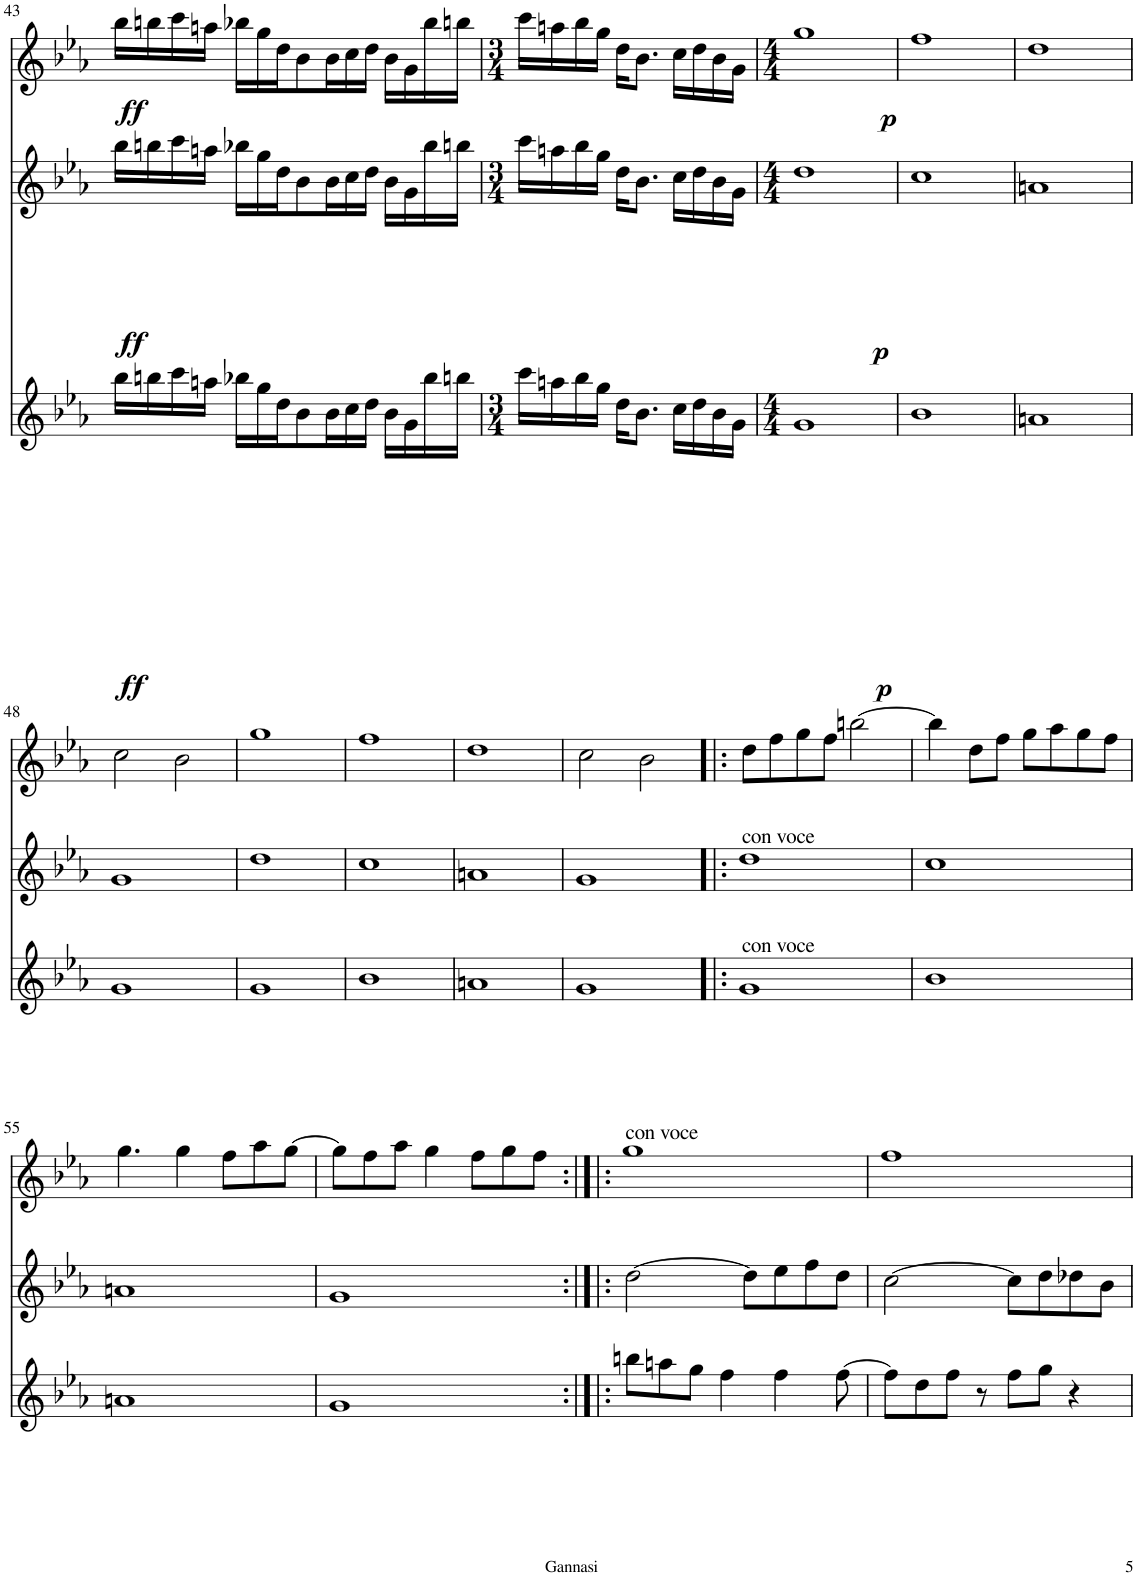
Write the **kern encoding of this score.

**kern	**dynam	**kern	**dynam	**kern	**dynam
*part3	*part3	*part2	*part2	*part1	*part1
*staff3	*staff3	*staff2	*staff2	*staff1	*staff1
*I"Alto Recorder	*	*I"Alto Recorder	*	*I"Alto Recorder	*
*I'Rec	*	*I'Rec	*	*I'Rec	*
!!LO:PB:g=z
*clefG2	*	*clefG2	*	*clefG2	*
*k[b-e-a-]	*	*k[b-e-a-]	*	*k[b-e-a-]	*
*M4/4	*	*M4/4	*	*M4/4	*
=43	=43	=43	=43	=43	=43
!	!LO:DY:b	!	!LO:DY:b	!	!LO:DY:b
16bb-\LL	ff	16bb-\LL	ff	16bb-\LL	ff
16bbn\	.	16bbn\	.	16bbn\	.
16ccc\	.	16ccc\	.	16ccc\	.
16aan\JJ	.	16aan\JJ	.	16aan\JJ	.
16bb-X\LL	.	16bb-X\LL	.	16bb-X\LL	.
16gg\	.	16gg\	.	16gg\	.
16dd\J	.	16dd\J	.	16dd\J	.
8b-\	.	8b-\	.	8b-\	.
16b-\L	.	16b-\L	.	16b-\L	.
16cc\	.	16cc\	.	16cc\	.
16dd\JJ	.	16dd\JJ	.	16dd\JJ	.
16b-\LL	.	16b-\LL	.	16b-\LL	.
16g\	.	16g\	.	16g\	.
16bb-\	.	16bb-\	.	16bb-\	.
16bbn\JJ	.	16bbn\JJ	.	16bbn\JJ	.
=44	=44	=44	=44	=44	=44
*M3/4	*	*M3/4	*	*M3/4	*
16ccc\LL	.	16ccc\LL	.	16ccc\LL	.
16aan\	.	16aan\	.	16aan\	.
16bb-\	.	16bb-\	.	16bb-\	.
16gg\JJ	.	16gg\JJ	.	16gg\JJ	.
16dd\KL	.	16dd\KL	.	16dd\KL	.
8.b-\J	.	8.b-\J	.	8.b-\J	.
16cc\LL	.	16cc\LL	.	16cc\LL	.
16dd\	.	16dd\	.	16dd\	.
16b-\	.	16b-\	.	16b-\	.
16g\JJ	.	16g\JJ	.	16g\JJ	.
=45	=45	=45	=45	=45	=45
*M4/4	*	*M4/4	*	*M4/4	*
!	!LO:DY:b	!	!LO:DY:b	!	!LO:DY:b
1g	p	1dd	p	1gg	p
=46	=46	=46	=46	=46	=46
1b-	.	1cc	.	1ff	.
=47	=47	=47	=47	=47	=47
1an	.	1an	.	1dd	.
!!LO:LB:g=z
=48	=48	=48	=48	=48	=48
1g	.	1g	.	2cc\	.
.	.	.	.	2b-\	.
=49	=49	=49	=49	=49	=49
1g	.	1dd	.	1gg	.
=50	=50	=50	=50	=50	=50
1b-	.	1cc	.	1ff	.
=51	=51	=51	=51	=51	=51
1an	.	1an	.	1dd	.
=52	=52	=52	=52	=52	=52
1g	.	1g	.	2cc\	.
.	.	.	.	2b-\	.
=53!|:	=53!|:	=53!|:	=53!|:	=53!|:	=53!|:
!	!	!LO:TX:a:t=con voce	!	!	!
!LO:TX:a:t=con voce	!	!	!	!	!
1g	.	1dd	.	8dd\L	.
.	.	.	.	8ff\	.
.	.	.	.	8gg\	.
.	.	.	.	8ff\J	.
.	.	.	.	[2bbn\	.
=54	=54	=54	=54	=54	=54
1b-	.	1cc	.	4bb\]	.
.	.	.	.	8dd\L	.
.	.	.	.	8ff\J	.
.	.	.	.	8gg\L	.
.	.	.	.	8aa-\	.
.	.	.	.	8gg\	.
.	.	.	.	8ff\J	.
!!LO:LB:g=z
=55	=55	=55	=55	=55	=55
1an	.	1an	.	4.gg\	.
.	.	.	.	4gg\	.
.	.	.	.	8ff\L	.
.	.	.	.	8aa-\	.
.	.	.	.	[8gg\J	.
=56	=56	=56	=56	=56	=56
1g	.	1g	.	8gg\L]	.
.	.	.	.	8ff\	.
.	.	.	.	8aa-\J	.
.	.	.	.	4gg\	.
.	.	.	.	8ff\L	.
.	.	.	.	8gg\	.
.	.	.	.	8ff\J	.
=57:|!|:	=57:|!|:	=57:|!|:	=57:|!|:	=57:|!|:	=57:|!|:
!	!	!	!	!LO:TX:a:t=con voce	!
8bbn\L	.	[2dd\	.	1gg	.
8aan\	.	.	.	.	.
8gg\J	.	.	.	.	.
4ff\	.	.	.	.	.
.	.	8dd\L]	.	.	.
4ff\	.	8ee-\	.	.	.
.	.	8ff\	.	.	.
[8ff\	.	8dd\J	.	.	.
=58	=58	=58	=58	=58	=58
8ff\L]	.	[2cc\	.	1ff	.
8dd\	.	.	.	.	.
8ff\J	.	.	.	.	.
8r	.	.	.	.	.
8ff\L	.	8cc\L]	.	.	.
8gg\J	.	8dd\	.	.	.
4r	.	8dd-X\	.	.	.
.	.	8b-\J	.	.	.
=	=	=	=	=	=
*-	*-	*-	*-	*-	*-
